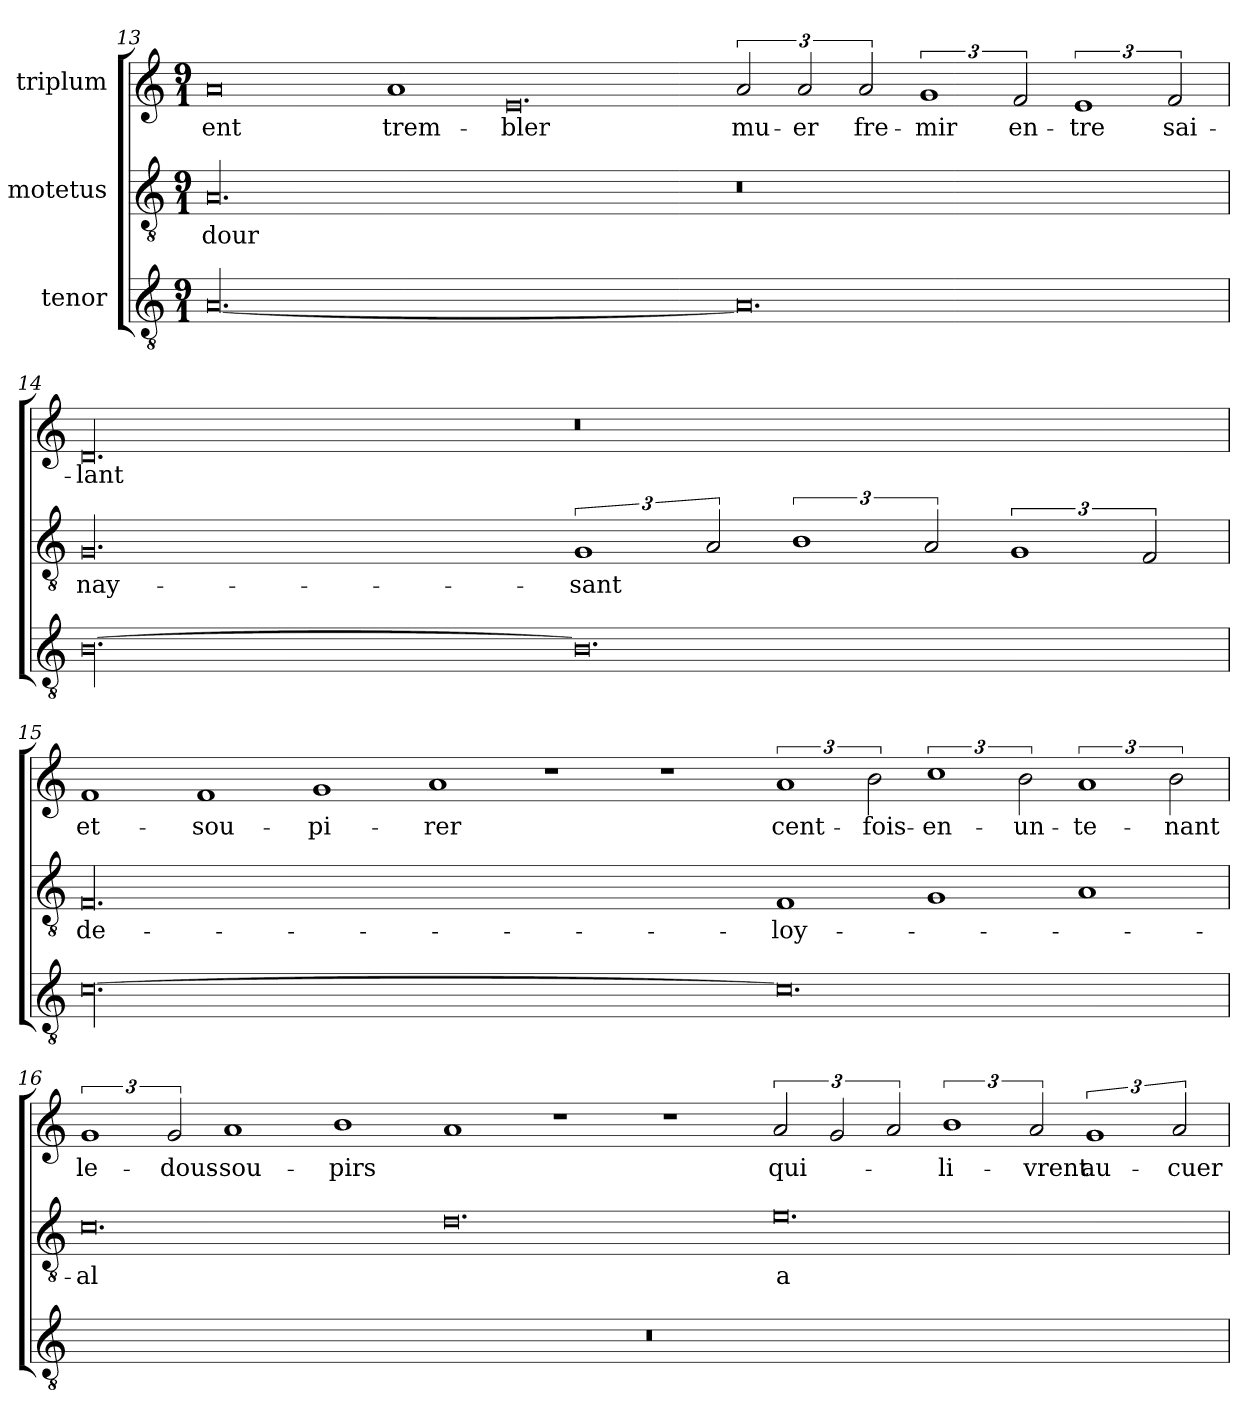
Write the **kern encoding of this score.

**kern	**kern	**text	**kern	**text
*part3	*part2	*part2	*part1	*part1
*staff3	*staff2	*staff2	*staff1	*staff1
*I"tenor	*I"motetus	*	*I"triplum	*
*clefGv2	*clefGv2	*	*clefG2	*
*k[]	*k[]	*	*k[]	*
*C:	*C:	*	*C:	*
*M9/1	*M9/1	*	*M9/1	*
=13	=13	=13	=13	=13
[00.A/	00.A/	-dour	0a/	-ent
.	.	.	1a/	trem-
.	.	.	0.e/	-bler
0.A/]	0.r	.	3a/	mu-
.	.	.	3a/	-er
.	.	.	3a/	fre-
.	.	.	3%2g/	-mir
.	.	.	3f/	en-
.	.	.	3%2e/	-tre
.	.	.	3f/	sai-
=14	=14	=14	=14	=14
[00.B\	00.G/	nay-	00.d/	-lant
0.B\]	3%2G/	-sant	0.r	.
.	3A/	.	.	.
.	3%2B\	.	.	.
.	3A/	.	.	.
.	3%2G/	.	.	.
.	3F/	.	.	.
=15	=15	=15	=15	=15
[00.c\	00.F/	de-	1f/	et-
.	.	.	1f/	sou-
.	.	.	1g/	-pi-
.	.	.	1a/	-rer
.	.	.	1r	.
.	.	.	1r	.
0.c\]	1F/	loy-	3%2a/	cent-
.	.	.	3b\	fois-
.	1G/	.	3%2cc\	en-
.	.	.	3b\	un-
.	1A/	.	3%2a/	te-
.	.	.	3b\	-nant
=16	=16	=16	=16	=16
1%9r	0.c\	-al	3%2g/	le-
.	.	.	3g/	dous-
.	.	.	1a/	sou-
.	.	.	1b\	-pirs
.	0.d\	.	1a/	.
.	.	.	1r	.
.	.	.	1r	.
.	0.e\	a-	3a/	qui-
.	.	.	3g/	.
.	.	.	3a/	.
.	.	.	3%2b\	li-
.	.	.	3a/	-vrent
.	.	.	3%2g/	au-
.	.	.	3a/	cuer-
=	=	=	=	=
*-	*-	*-	*-	*-
